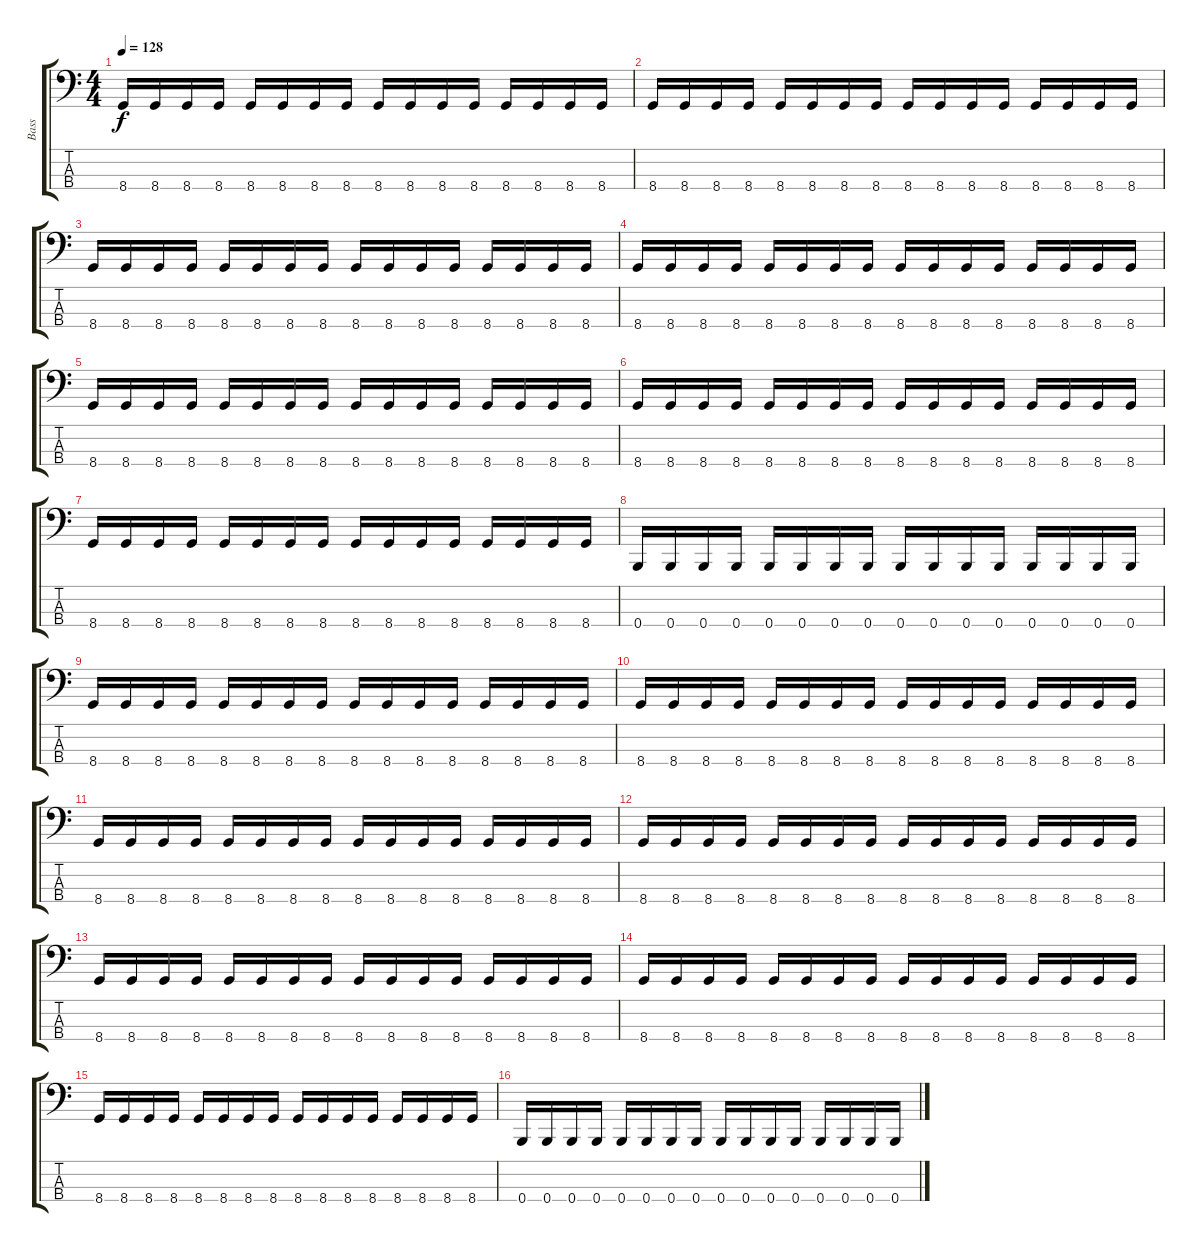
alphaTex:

\track ("Bass" "Bass") {instrument electricbassfinger}
\staff {score tabs}
\tuning (E2 B1 Gb1 B0) {hide}
\ts (4 4)
\tempo 128
\clef f4
\ks c
8.4.16{dy f} 8.4.16 8.4.16 8.4.16 8.4.16 8.4.16 8.4.16 8.4.16 8.4.16 8.4.16 8.4.16 8.4.16 8.4.16 8.4.16 8.4.16 8.4.16 |
8.4.16 8.4.16 8.4.16 8.4.16 8.4.16 8.4.16 8.4.16 8.4.16 8.4.16 8.4.16 8.4.16 8.4.16 8.4.16 8.4.16 8.4.16 8.4.16 |
8.4.16 8.4.16 8.4.16 8.4.16 8.4.16 8.4.16 8.4.16 8.4.16 8.4.16 8.4.16 8.4.16 8.4.16 8.4.16 8.4.16 8.4.16 8.4.16 |
8.4.16 8.4.16 8.4.16 8.4.16 8.4.16 8.4.16 8.4.16 8.4.16 8.4.16 8.4.16 8.4.16 8.4.16 8.4.16 8.4.16 8.4.16 8.4.16 |
8.4.16 8.4.16 8.4.16 8.4.16 8.4.16 8.4.16 8.4.16 8.4.16 8.4.16 8.4.16 8.4.16 8.4.16 8.4.16 8.4.16 8.4.16 8.4.16 |
8.4.16 8.4.16 8.4.16 8.4.16 8.4.16 8.4.16 8.4.16 8.4.16 8.4.16 8.4.16 8.4.16 8.4.16 8.4.16 8.4.16 8.4.16 8.4.16 |
8.4.16 8.4.16 8.4.16 8.4.16 8.4.16 8.4.16 8.4.16 8.4.16 8.4.16 8.4.16 8.4.16 8.4.16 8.4.16 8.4.16 8.4.16 8.4.16 |
0.4.16 0.4.16 0.4.16 0.4.16 0.4.16 0.4.16 0.4.16 0.4.16 0.4.16 0.4.16 0.4.16 0.4.16 0.4.16 0.4.16 0.4.16 0.4.16 |
8.4.16 8.4.16 8.4.16 8.4.16 8.4.16 8.4.16 8.4.16 8.4.16 8.4.16 8.4.16 8.4.16 8.4.16 8.4.16 8.4.16 8.4.16 8.4.16 |
8.4.16 8.4.16 8.4.16 8.4.16 8.4.16 8.4.16 8.4.16 8.4.16 8.4.16 8.4.16 8.4.16 8.4.16 8.4.16 8.4.16 8.4.16 8.4.16 |
8.4.16 8.4.16 8.4.16 8.4.16 8.4.16 8.4.16 8.4.16 8.4.16 8.4.16 8.4.16 8.4.16 8.4.16 8.4.16 8.4.16 8.4.16 8.4.16 |
8.4.16 8.4.16 8.4.16 8.4.16 8.4.16 8.4.16 8.4.16 8.4.16 8.4.16 8.4.16 8.4.16 8.4.16 8.4.16 8.4.16 8.4.16 8.4.16 |
8.4.16 8.4.16 8.4.16 8.4.16 8.4.16 8.4.16 8.4.16 8.4.16 8.4.16 8.4.16 8.4.16 8.4.16 8.4.16 8.4.16 8.4.16 8.4.16 |
8.4.16 8.4.16 8.4.16 8.4.16 8.4.16 8.4.16 8.4.16 8.4.16 8.4.16 8.4.16 8.4.16 8.4.16 8.4.16 8.4.16 8.4.16 8.4.16 |
8.4.16 8.4.16 8.4.16 8.4.16 8.4.16 8.4.16 8.4.16 8.4.16 8.4.16 8.4.16 8.4.16 8.4.16 8.4.16 8.4.16 8.4.16 8.4.16 |
0.4.16 0.4.16 0.4.16 0.4.16 0.4.16 0.4.16 0.4.16 0.4.16 0.4.16 0.4.16 0.4.16 0.4.16 0.4.16 0.4.16 0.4.16 0.4.16
